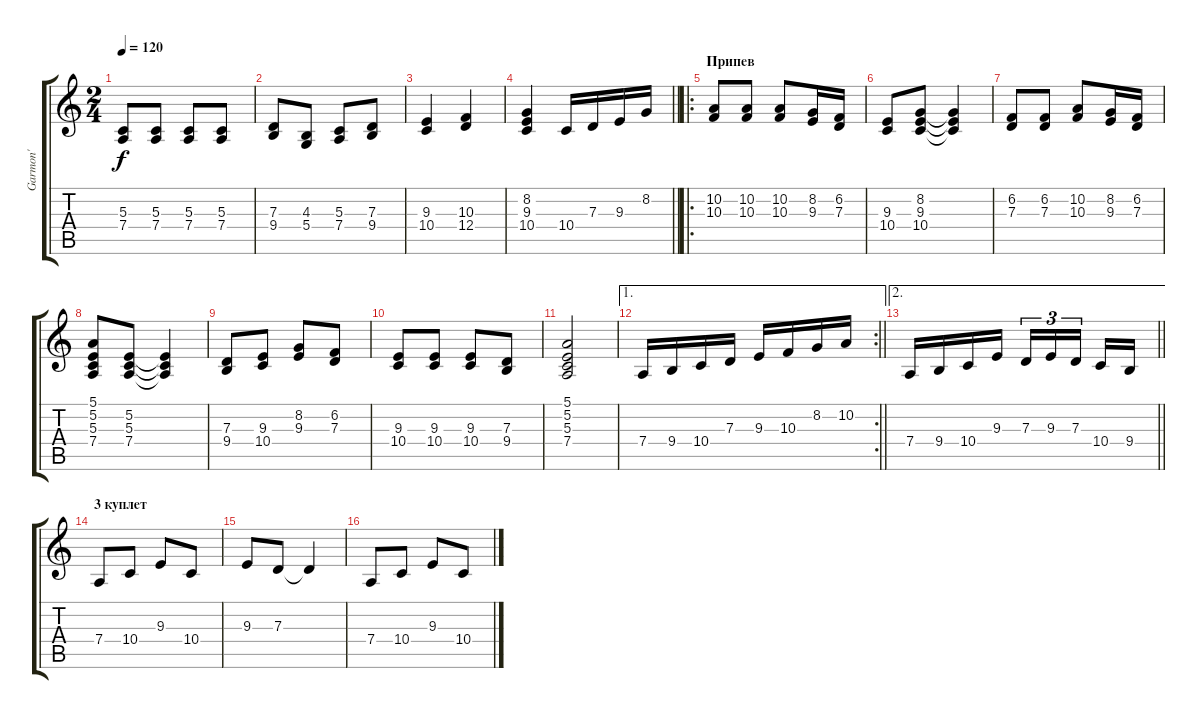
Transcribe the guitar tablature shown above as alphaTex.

\track ("Garmon'" "Garmon'") {instrument harmonica}
\staff {score tabs}
\tuning (E4 B3 G3 D3 A2 E2) {hide}
\ts (2 4)
\tempo 120
\clef g2
\ks c
(5.3 7.4).8{dy f} (5.3 7.4).8 (5.3 7.4).8 (5.3 7.4).8 |
(7.3 9.4).8 (4.3 5.4).8 (5.3 7.4).8 (7.3 9.4).8 |
(9.3 10.4).4 (10.3 12.4).4 |
\barLineRight lightlight
(8.2 9.3 10.4).4 10.4.16 7.3.16 9.3.16 8.2.16 |
\ro
\section ("" "Припев")
(10.2 10.3).8 (10.2 10.3).8 (10.2 10.3).8 (8.2 9.3).16 (6.2 7.3).16 |
(9.3 10.4).8 (8.2 9.3 10.4).8 (8.2{t} 9.3{t} 10.4{t}).4 |
(6.2 7.3).8 (6.2 7.3).8 (10.2 10.3).8 (8.2 9.3).16 (6.2 7.3).16 |
(5.1 5.2 5.3 7.4).8 (5.2 5.3 7.4).8 (5.2{t} 5.3{t} 7.4{t}).4 |
(7.3 9.4).8 (9.3 10.4).8 (8.2 9.3).8 (6.2 7.3).8 |
(9.3 10.4).8 (9.3 10.4).8 (9.3 10.4).8 (7.3 9.4).8 |
(5.1 5.2 5.3 7.4).2 |
\ae 1
\rc 2
\barLineRight lightlight
7.4.16 9.4.16 10.4.16 7.3.16 9.3.16 10.3.16 8.2.16 10.2.16 |
\ae 2
\barLineRight lightlight
7.4.16 9.4.16 10.4.16 9.3.16 7.3.16{tu (3 2)} 9.3.16{tu (3 2)} 7.3.16{tu (3 2) beam splitsecondary} 10.4.16 9.4.16 |
\section ("" "3 куплет")
7.4.8 10.4.8 9.3.8 10.4.8 |
9.3.8 7.3.8 7.3{t}.4 |
7.4.8 10.4.8 9.3.8 10.4.8
